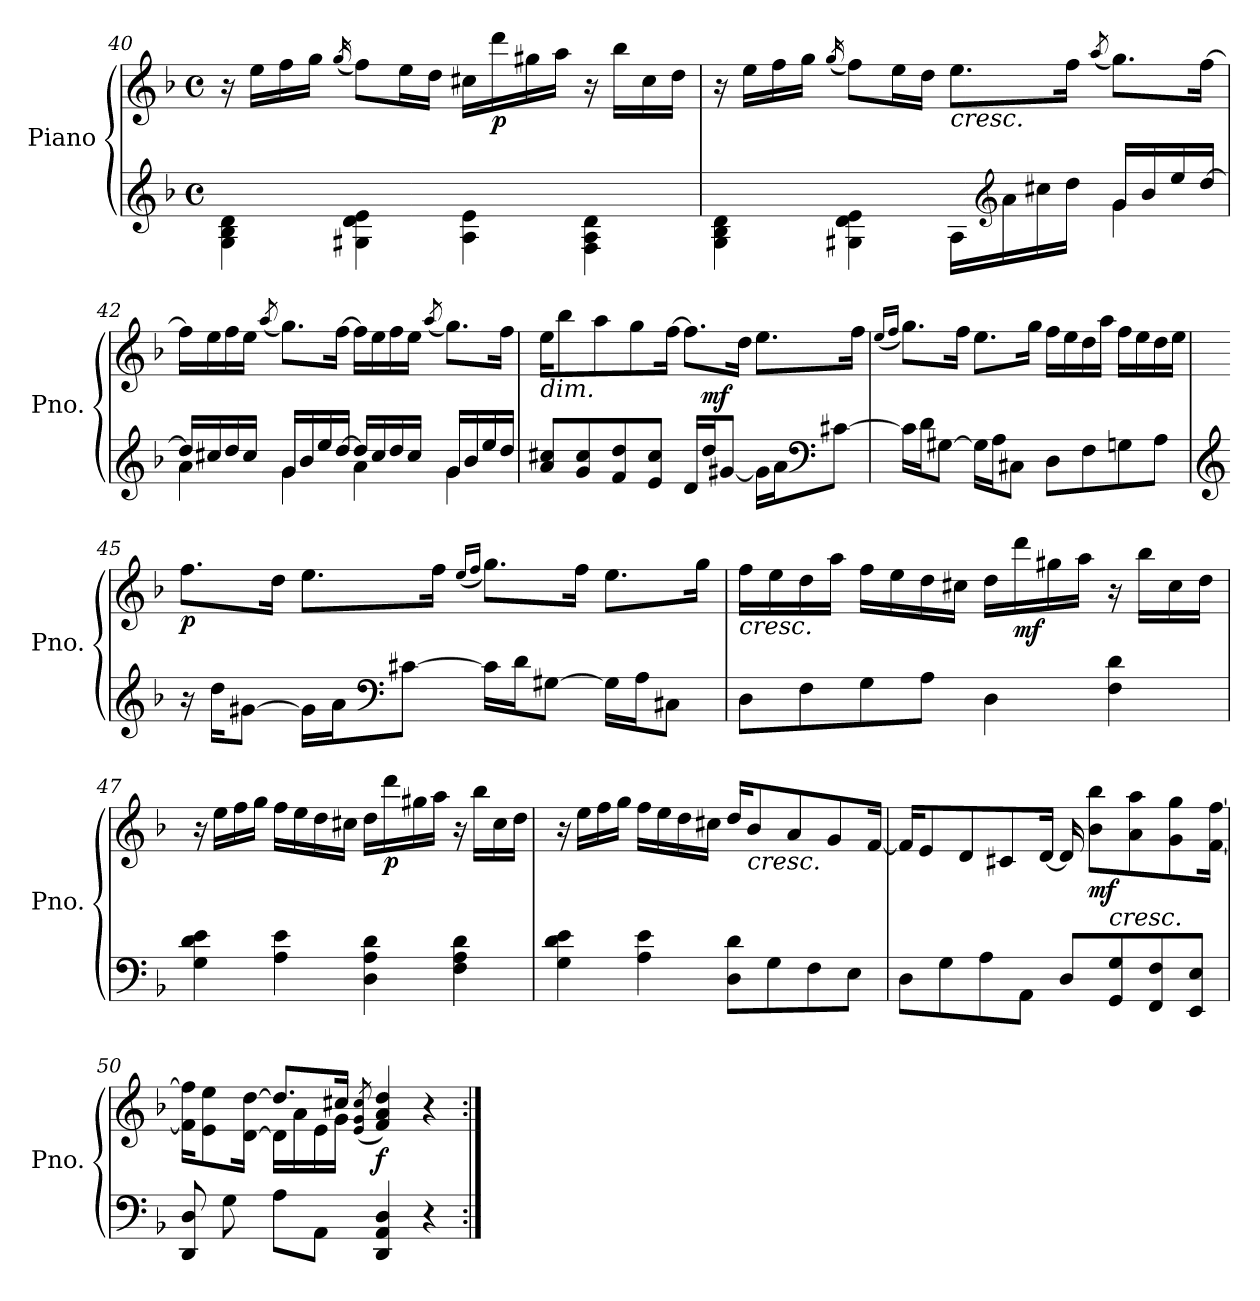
**kern	**kern	**dynam
*part1	*part1	*part1
*staff2	*staff1	*staff1/2
*I"Piano	*	*
*I'Pno.	*	*
*clefG2	*clefG2	*
*k[b-]	*k[b-]	*
*M4/4	*M4/4	*
*met(c)	*met(c)	*
=40	=40	=40
4G\ 4B-\ 4d\	16r	.
.	16ee\LL	.
.	16ff\	.
.	16gg\JJ	.
.	(<16qgg/	.
4G#X\ 4d\ 4e\	8ff\L)	.
.	16ee\L	.
.	16dd\JJ	.
4A\ 4e\	16cc#X\LL	.
!	!	!LO:DY:b
.	16ddd\	p
.	16gg#X\	.
.	16aa\JJ	.
4F\ 4A\ 4d\	16r	.
.	16bb-\LL	.
.	16cc#\	.
.	16dd\JJ	.
!!LO:LB:g=z
=41	=41	=41
*^	*	*
4G\ 4B-\ 4d\	2.ryy	16r	.
.	.	16ee\LL	.
.	.	16ff\	.
.	.	16gg\JJ	.
.	.	(<16qgg/	.
4G#X\ 4d\ 4e\	.	8ff\L)	.
.	.	16ee\L	.
.	.	16dd\JJ	.
!	!	!LO:TX:b:i:t=cresc.	!
16A\LL	.	8.ee\L	.
*clefG2	*	*	*
16a\	.	.	.
16cc#X\	.	.	.
16dd\JJ	.	16ff\Jk	.
.	.	(<8qaa/	.
16g/LL	4g\	8.gg\L)	.
16b-/	.	.	.
16ee/	.	.	.
[16dd/JJ	.	[16ff\Jk	.
=42	=42	=42	=42
16dd/LL]	4a\	16ff\LL]	.
16cc#X/	.	16ee\	.
16dd/	.	16ff\	.
16cc#/JJ	.	16ee\JJ	.
.	.	(<8qaa/	.
16g/LL	4g\	8.gg\L)	.
16b-/	.	.	.
16ee/	.	.	.
[16dd/JJ	.	[16ff\Jk	.
16dd/LL]	4a\	16ff\LL]	.
16cc#/	.	16ee\	.
16dd/	.	16ff\	.
16cc#/JJ	.	16ee\JJ	.
.	.	(<8qaa/	.
16g/LL	4g\	8.gg\L)	.
16b-/	.	.	.
16ee/	.	.	.
16dd/JJ	.	16ff\Jk	.
*v	*v	*	*
!!LO:PB:g=z
=43	=43	=43
!	!LO:TX:b:i:t=dim.	!
8a/ 8cc#X/L	16ee\KL	.
.	8bb-\	.
8g/ 8cc#/	.	.
.	8aa\	.
8f/ 8dd/	.	.
.	8gg\	.
8e/ 8cc#/J	.	.
.	[16ff\Jk	.
16d/LL	8.ff\L]	.
!	!	!LO:DY:a=2
16dd/J	.	mf
[8g#X/J	.	.
.	16dd\Jk	.
16g#\LL]	8.ee\L	.
16a\J	.	.
*clefF4	*	*
[8c#X\J	.	.
.	16ff\Jk	.
=44	=44	=44
.	(<16qee/LL	.
.	16qff/JJ	.
16c#\LL]	8.gg\L)	.
16d\J	.	.
[8G#X\J	.	.
.	16ff\Jk	.
16G#\LL]	8.ee\L	.
16A\J	.	.
8C#X\J	.	.
.	16gg\Jk	.
8D\L	16ff\LL	.
.	16ee\	.
8F\	16dd\	.
.	16aa\JJ	.
8Gn\	16ff\LL	.
.	16ee\	.
8A\J	16dd\	.
.	16ee\JJ	.
!!LO:LB:g=z
=45	=45	=45
*clefG2	*	*
!	!	!LO:DY:b
16r	8.ff\L	p
16dd\KL	.	.
[8g#X\J	.	.
.	16dd\Jk	.
16g#\LL]	8.ee\L	.
16a\J	.	.
*clefF4	*	*
[8c#X\J	.	.
.	16ff\Jk	.
.	(<16qee/LL	.
.	16qff/JJ	.
16c#\LL]	8.gg\L)	.
16d\J	.	.
[8G#X\J	.	.
.	16ff\Jk	.
16G#\LL]	8.ee\L	.
16A\J	.	.
8C#X\J	.	.
.	16gg\Jk	.
=46	=46	=46
!	!	!LO:HP:b
8D\L	16ff\LL	<
.	16ee\	.
8F\	16dd\	.
.	16aa\JJ	.
8G\	16ff\LL	.
.	16ee\	.
8A\J	16dd\	.
.	16cc#X\JJ	.
4D\	16dd\LL	.
!	!	!LO:DY:b
.	16ddd\	mf
.	16gg#X\	.
.	16aa\JJ	.
4F\ 4d\	16r	.
.	16bb-\LL	.
.	16cc#\	.
.	16dd\JJ	.
!!LO:LB:g=z
=47	=47	=47
4G\ 4d\ 4e\	16r	.
.	16ee\LL	.
.	16ff\	.
.	16gg\JJ	.
4A\ 4e\	16ff\LL	.
.	16ee\	.
.	16dd\	.
.	16cc#X\JJ	.
4D\ 4A\ 4d\	16dd\LL	.
!	!	!LO:DY:b
.	16ddd\	p
.	16gg#X\	.
.	16aa\JJ	.
4F\ 4A\ 4d\	16r	.
.	16bb-\LL	.
.	16cc#\	.
.	16dd\JJ	.
=48	=48	=48
4G\ 4d\ 4e\	16r	.
.	16ee\LL	.
.	16ff\	.
.	16gg\JJ	.
4A\ 4e\	16ff\LL	.
.	16ee\	.
.	16dd\	.
.	16cc#X\JJ	.
8D\ 8d\L	16dd/KL	.
!	!LO:TX:b:i:t=cresc.	!
.	8b-/	.
8G\	.	.
.	8a/	.
8F\	.	.
.	8g/	.
8E\J	.	.
.	[16f/Jk	.
!!LO:LB:g=z
=49	=49	=49
8D\L	16f/KL]	.
.	8e/	.
8G\	.	.
.	8d/	.
8A\	.	.
.	8c#X/	.
8AA\J	.	.
.	[16d/Jk	.
8D/L	16d/]	.
!	!	!LO:DY:b
.	8b-\ 8bb-\L	mf
!LO:TX:a:i:t=cresc.	!	!
8GG/ 8G/	.	.
.	8a\ 8aa\	.
8FF/ 8F/	.	.
.	8g\ 8gg\	.
8EE/ 8E/J	.	.
.	[16f\ [16ff\Jk	.
=50	=50	=50
*	*^	*
8DD/ 8D/	16f\] 16ff\]KL	4ryy	.
.	8e\ 8ee\	.	.
8G\	.	.	.
.	[16d\ [16dd\Jk	.	.
8A\L	16d\LL]	8.dd/L]	.
.	16a\	.	.
8AA\J	16e\	.	.
.	16g\JJ	16cc#X/Jk	.
.	(<8qe/ 8qg/ 8qcc#/	.	.
!	!	!	!LO:DY:b
4DD/ 4AA/ 4D/	4f/ 4a/ 4dd/)	2ryy	f
4r	4r	.	[
*	*v	*v	*
=:|!	=:|!	=:|!
*-	*-	*-
